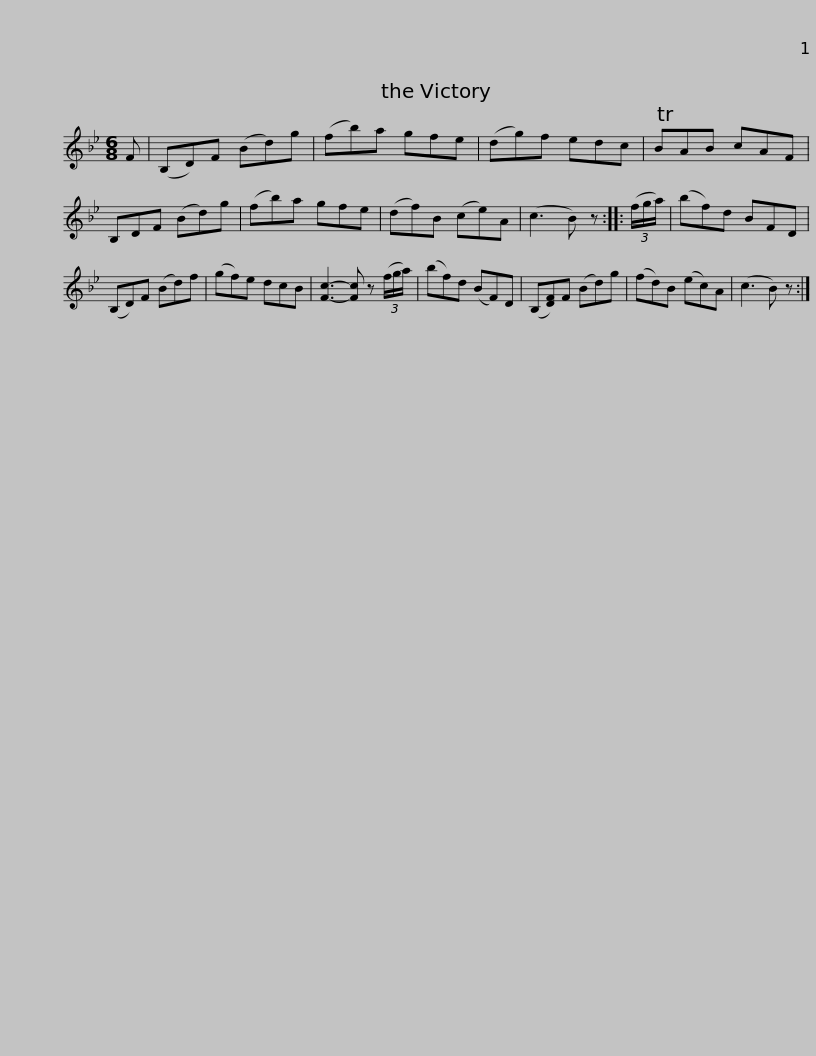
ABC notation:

X:1
L:1/8
M:6/8
I:linebreak $
K:Bb
V:1 treble
V:1
 F | (B,D)F (Bd)g | (fb)a gfe | (dg)f edc | TBAB cAF | %5
 B,DF (Bd)g | (fb)a gfe |$ (df)B (ce)A | (c3 B) z :: (3(f/g/a/) | %10
 (bf)d BFD | (B,D)F (Bd)f | (gf)e dcB | [Fc]3- [Fc] z (3(f/g/a/) |$ (bf)d (BF)D | %15
 (B,[DF])F (Bd)g | (fd)B (ec)A | (c3 B) z :| %18
